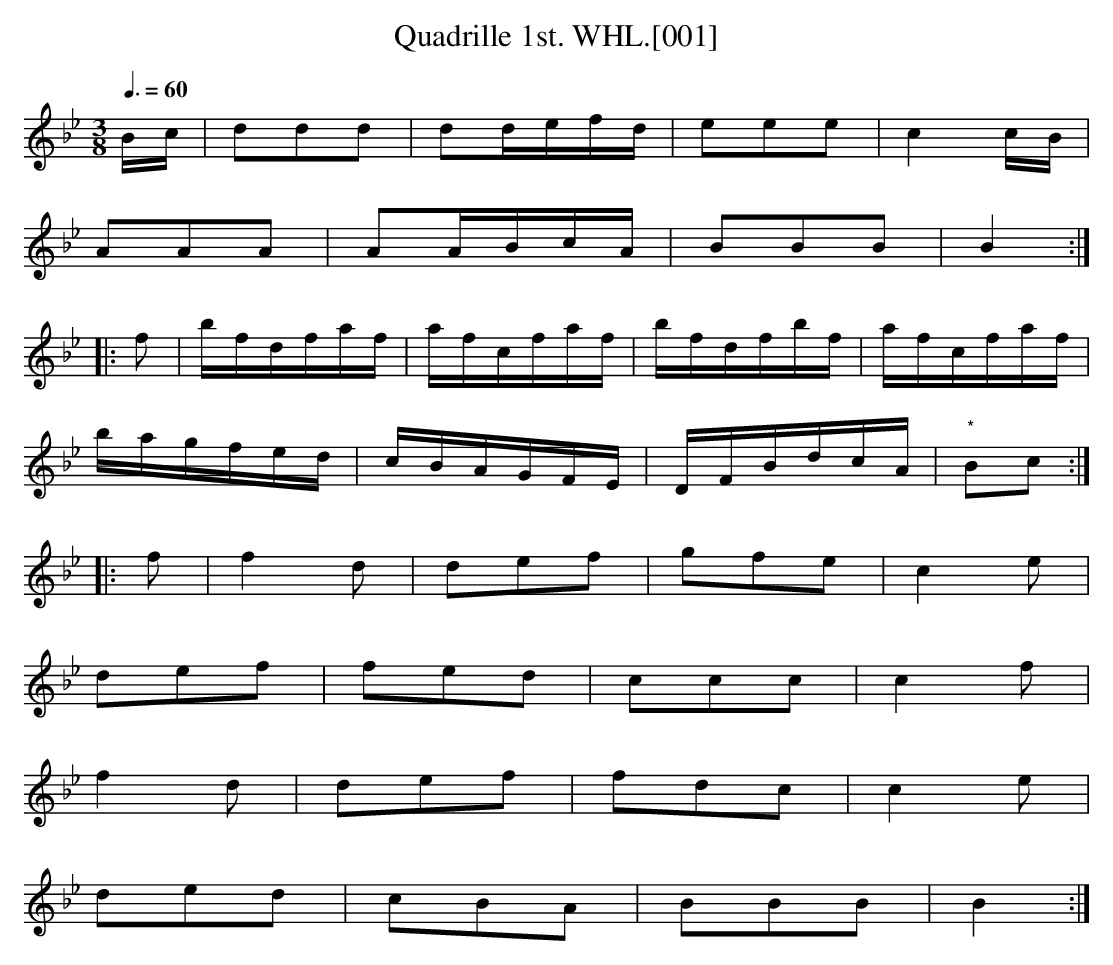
X:1
T:Quadrille 1st. WHL.[001]
M:3/8
L:1/8
Q:3/8=60
K:Bb
B/c/ | ddd | dd/e/f/d/ | eee | c2c/B/ |
AAA | AA/B/c/A/ | BBB | B2:|
|:f | b/f/d/f/a/f/ | a/f/c/f/a/f/ | b/f/d/f/b/f/ | a/f/c/f/a/f/ |
b/a/g/f/e/d/ | c/B/A/G/F/E/ | D/F/B/d/c/A/ | "*"Bc:|
|:f | f2d | def | gfe | c2e |
def | fed | ccc | c2f |
f2d | def | fdc | c2e |
ded | cBA | BBB | B2:|
